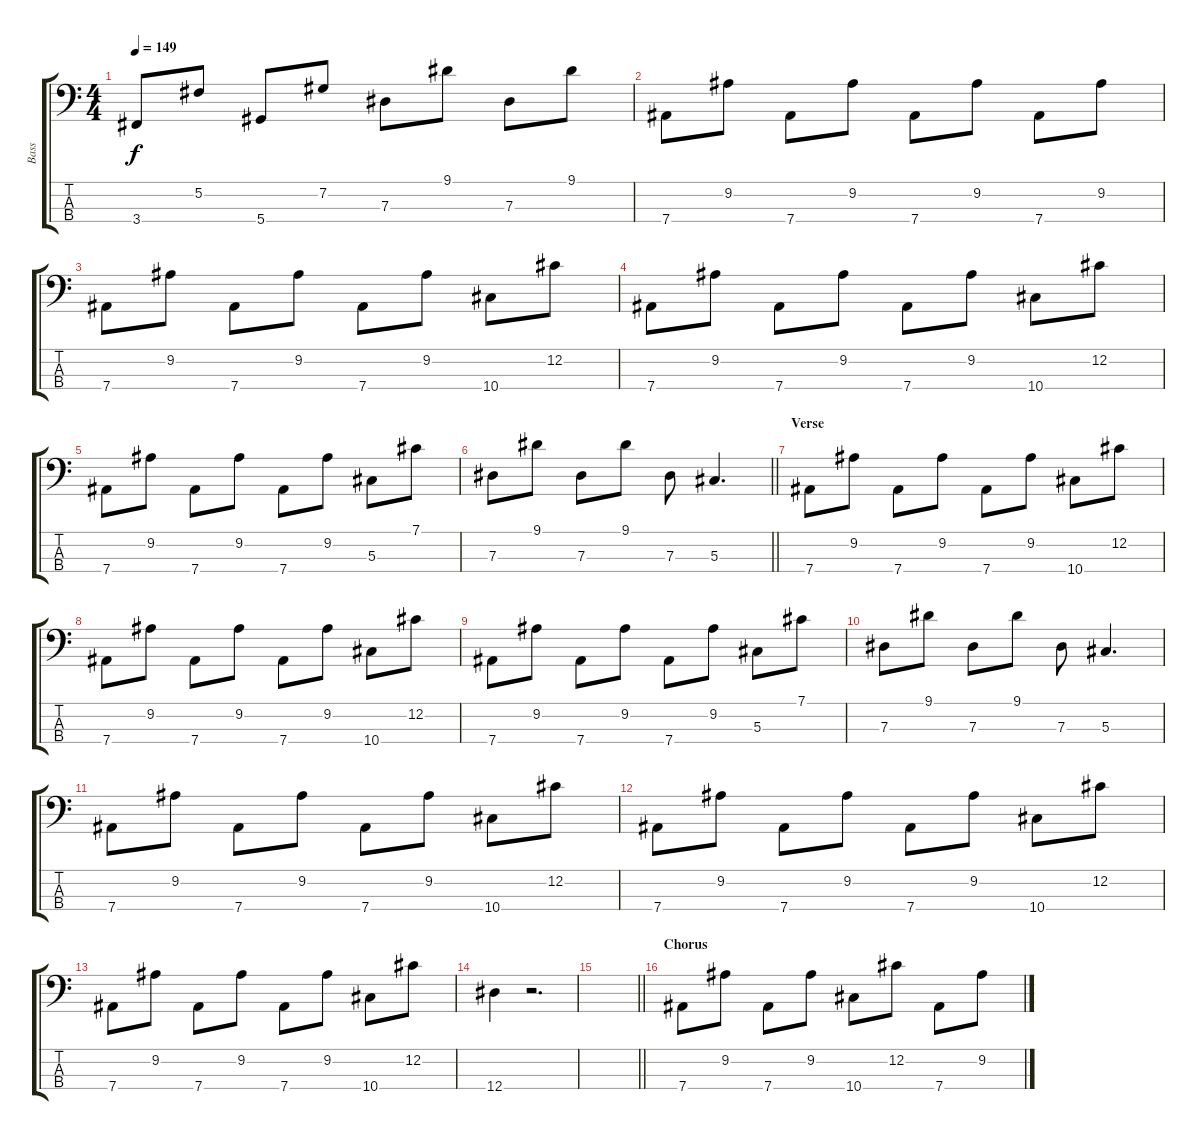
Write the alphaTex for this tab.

\track ("Bass" "Bass") {instrument electricbassfinger}
\staff {score tabs}
\tuning (Gb2 Db2 Ab1 Eb1) {hide}
\ts (4 4)
\tempo 149
\clef f4
\ks c
3.4.8{dy f} 5.2.8 5.4.8 7.2.8 7.3.8 9.1.8 7.3.8 9.1.8 |
7.4.8 9.2.8 7.4.8 9.2.8 7.4.8 9.2.8 7.4.8 9.2.8 |
7.4.8 9.2.8 7.4.8 9.2.8 7.4.8 9.2.8 10.4.8 12.2.8 |
7.4.8 9.2.8 7.4.8 9.2.8 7.4.8 9.2.8 10.4.8 12.2.8 |
7.4.8 9.2.8 7.4.8 9.2.8 7.4.8 9.2.8 5.3.8 7.1.8 |
\barLineRight lightlight
7.3.8 9.1.8 7.3.8 9.1.8 7.3.8 5.3.4{d} |
\section ("" "Verse")
7.4.8 9.2.8 7.4.8 9.2.8 7.4.8 9.2.8 10.4.8 12.2.8 |
7.4.8 9.2.8 7.4.8 9.2.8 7.4.8 9.2.8 10.4.8 12.2.8 |
7.4.8 9.2.8 7.4.8 9.2.8 7.4.8 9.2.8 5.3.8 7.1.8 |
7.3.8 9.1.8 7.3.8 9.1.8 7.3.8 5.3.4{d} |
7.4.8 9.2.8 7.4.8 9.2.8 7.4.8 9.2.8 10.4.8 12.2.8 |
7.4.8 9.2.8 7.4.8 9.2.8 7.4.8 9.2.8 10.4.8 12.2.8 |
7.4.8 9.2.8 7.4.8 9.2.8 7.4.8 9.2.8 10.4.8 12.2.8 |
12.4.4 r.2{d} |
\barLineRight lightlight
|
\section ("" "Chorus")
7.4.8 9.2.8 7.4.8 9.2.8 10.4.8 12.2.8 7.4.8 9.2.8
